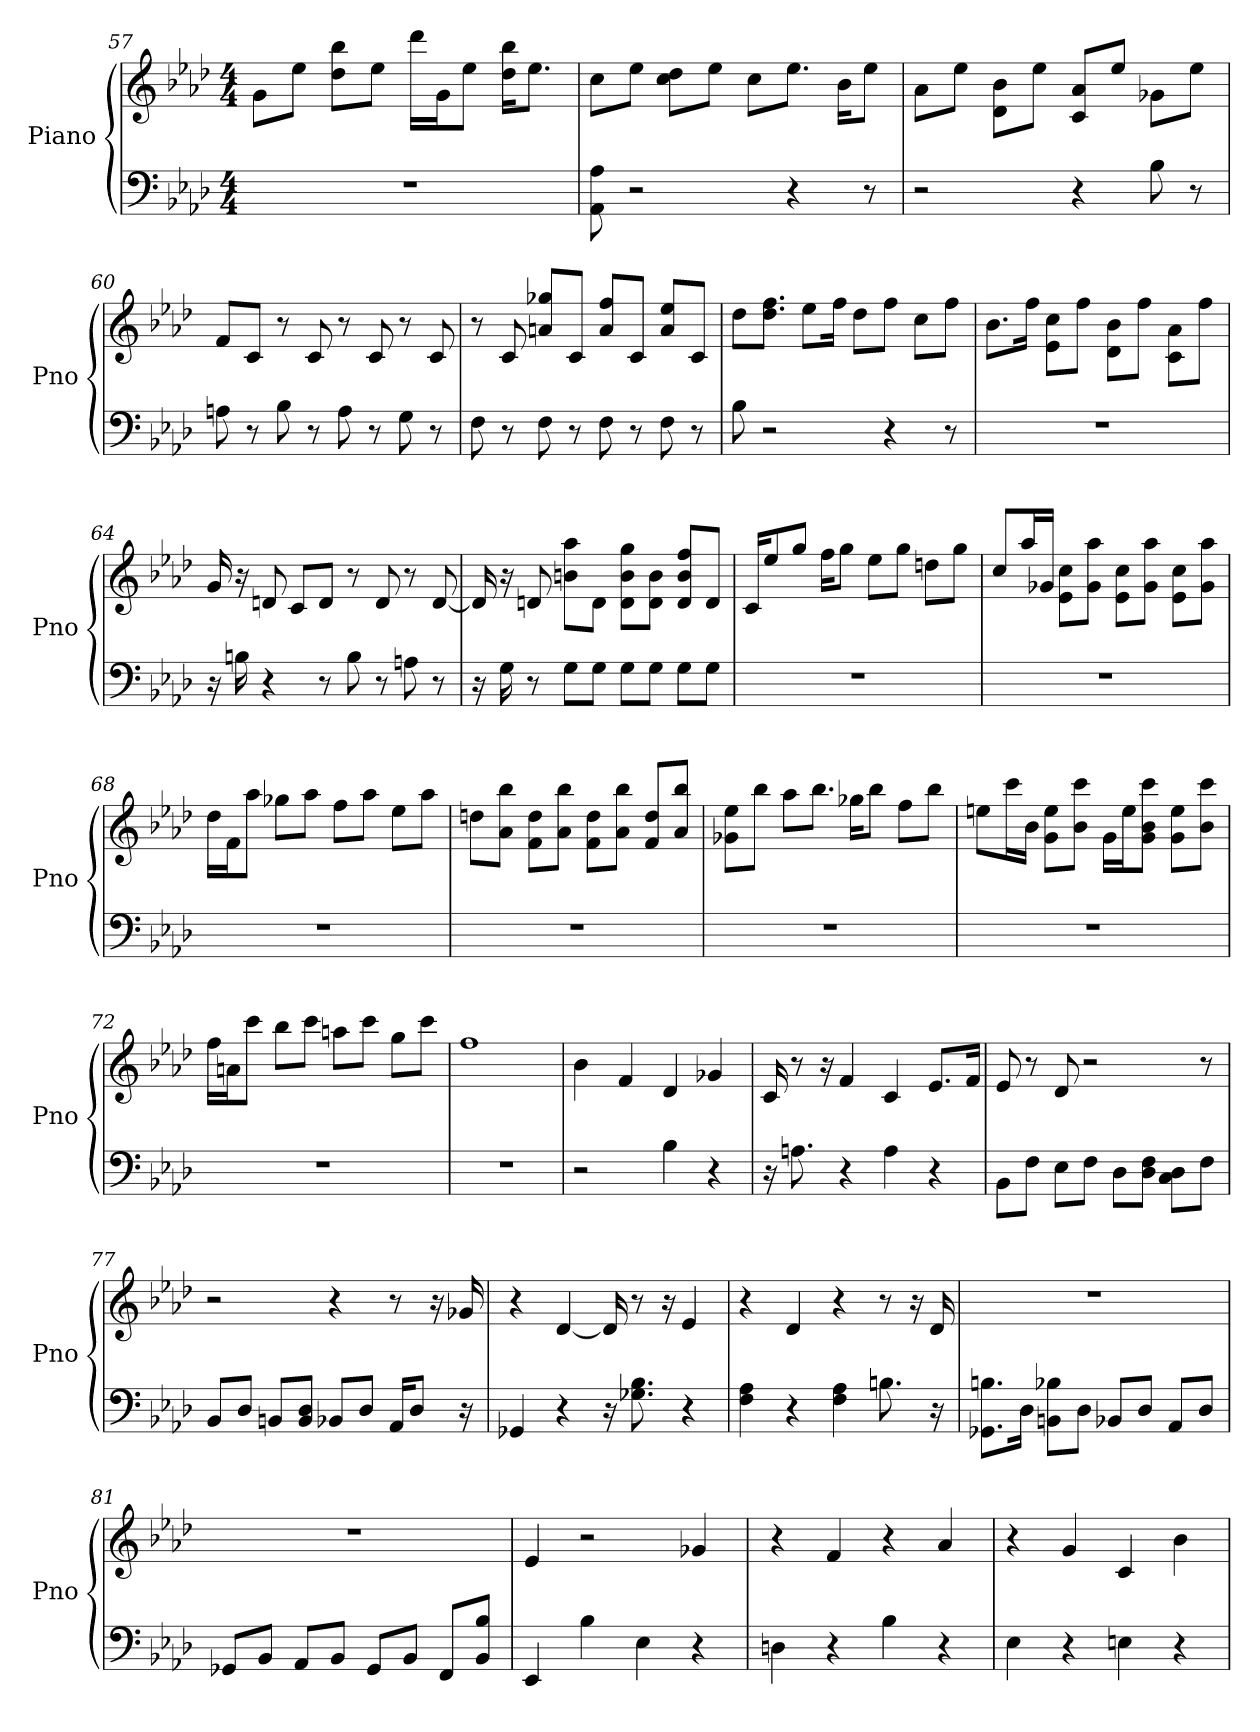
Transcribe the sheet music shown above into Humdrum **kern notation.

**kern	**kern
*part1	*part1
*staff2	*staff1
*I"Piano	*
*I'Pno	*
*clefF4	*clefG2
*k[b-e-a-d-]	*k[b-e-a-d-]
*A-:	*A-:
*M4/4	*M4/4
=57	=57
1r	8g\L
.	8ee-\J
.	8dd-\ 8bb-\L
.	8ee-\J
.	16ddd-\LL
.	16g\J
.	8ee-\J
.	16bb-\ 16dd-\KL
.	8.ee-\J
=58	=58
8A- 8AA-	8cc\L
2r	8ee-\J
.	8cc\ 8dd-\L
.	8ee-\J
.	8cc\L
4r	8.ee-\J
.	16b-\KL
8r	8ee-\J
=59	=59
2r	8a-\L
.	8ee-\J
.	8b-\ 8d-\L
.	8ee-\J
4r	8c/ 8a-/L
.	8ee-/J
8B-	8g-\L
8r	8ee-\J
=60	=60
8A	8f/L
8r	8c/J
8B-	8r
8r	8c
8A	8r
8r	8c
8G	8r
8r	8c
=61	=61
8F	8r
8r	8c
8F	8a/ 8gg-/L
8r	8c/J
8F	8ff/ 8a/L
8r	8c/J
8F	8a/ 8ee-/L
8r	8c/J
=62	=62
8B-	8dd-\L
2r	8.ff\ 8.dd-\J
.	8ee-\L
.	16ff\Jk
.	8dd-\L
4r	8ff\J
.	8cc\L
8r	8ff\J
=63	=63
1r	8.b-\L
.	16ff\Jk
.	8cc\ 8e-\L
.	8ff\J
.	8b-\ 8d-\L
.	8ff\J
.	8a-\ 8c\L
.	8ff\J
=64	=64
16r	16g
16B	16r
4r	8d
.	8c/L
8r	8d/J
8B	8r
8r	8d
8A	8r
8r	[8d
=65	=65
16r	16d]
16G	16r
8r	8d
8G\L	8aa-\ 8b\L
8G\J	8d\J
8G\L	8gg\ 8d\ 8b\L
8G\J	8b\ 8d\J
8G\L	8b/ 8ff/ 8d/L
8G\J	8d/J
=66	=66
1r	16c/KL
.	8ee-/
.	8gg/J
.	16ff\KL
.	8gg\J
.	8ee-\L
.	8gg\J
.	8dd\L
.	8gg\J
=67	=67
1r	8cc/L
.	16aa-/L
.	16g-/JJ
.	8cc\ 8e-\L
.	8g-\ 8aa-\J
.	8e-\ 8cc\L
.	8g-\ 8aa-\J
.	8cc\ 8e-\L
.	8g-\ 8aa-\J
=68	=68
1r	16dd-\LL
.	16f\J
.	8aa-\J
.	8gg-\L
.	8aa-\J
.	8ff\L
.	8aa-\J
.	8ee-\L
.	8aa-\J
=69	=69
1r	8dd\L
.	8bb-\ 8a-\J
.	8dd\ 8f\L
.	8bb-\ 8a-\J
.	8dd\ 8f\L
.	8bb-\ 8a-\J
.	8f/ 8dd/L
.	8bb-/ 8a-/J
=70	=70
1r	8g-\ 8ee-\L
.	8bb-\J
.	8aa-\L
.	8.bb-\J
.	16gg-\KL
.	8bb-\J
.	8ff\L
.	8bb-\J
=71	=71
1r	8ee\L
.	16ccc\L
.	16b-\JJ
.	8g\ 8ee\L
.	8b-\ 8ccc\J
.	16g\LL
.	16ee\J
.	8b-\ 8g\ 8ccc\J
.	8ee\ 8g\L
.	8ccc\ 8b-\J
=72	=72
1r	16ff\LL
.	16a\J
.	8ccc\J
.	8bb-\L
.	8ccc\J
.	8aa\L
.	8ccc\J
.	8gg\L
.	8ccc\J
=73	=73
1r	1ff
=74	=74
2r	4b-
.	4f
4B-	4d-
4r	4g-
=75	=75
16r	16c
8.A	8r
.	16r
4r	4f
4A	4c
4r	8.e-/L
.	16f/Jk
=76	=76
8BB-\L	8e-
8F\J	8r
8E-\L	8d-
8F\J	2r
8D-\L	.
8D-\ 8F\J	.
8C\ 8D-\L	.
8F\J	8r
=77	=77
8BB-/L	2r
8D-/J	.
8BB/L	.
8D-/ 8BB/J	.
8BB-/L	4r
8D-/J	.
16AA-/KL	8r
8D-/J	.
.	16r
16r	16g-
=78	=78
4GG-	4r
4r	[4d-
16r	16d-]
8.G- 8.B-	8r
.	16r
4r	4e-
=79	=79
4A- 4F	4r
4r	4d-
4A- 4F	4r
8.B	8r
.	16r
16r	16d-
=80	=80
8.B\ 8.GG-\L	1r
16D-\Jk	.
8B-\ 8BB\L	.
8D-\J	.
8BB-/L	.
8D-/J	.
8AA-/L	.
8D-/J	.
=81	=81
8GG-/L	1r
8BB-/J	.
8AA-/L	.
8BB-/J	.
8GG-/L	.
8BB-/J	.
8FF/L	.
8B-/ 8BB-/J	.
=82	=82
4EE-	4e-
4B-	2r
4E-	.
4r	4g-
=83	=83
4D	4r
4r	4f
4B-	4r
4r	4a-
=84	=84
4E-	4r
4r	4g
4E	4c
4r	4b-
=	=
*-	*-
